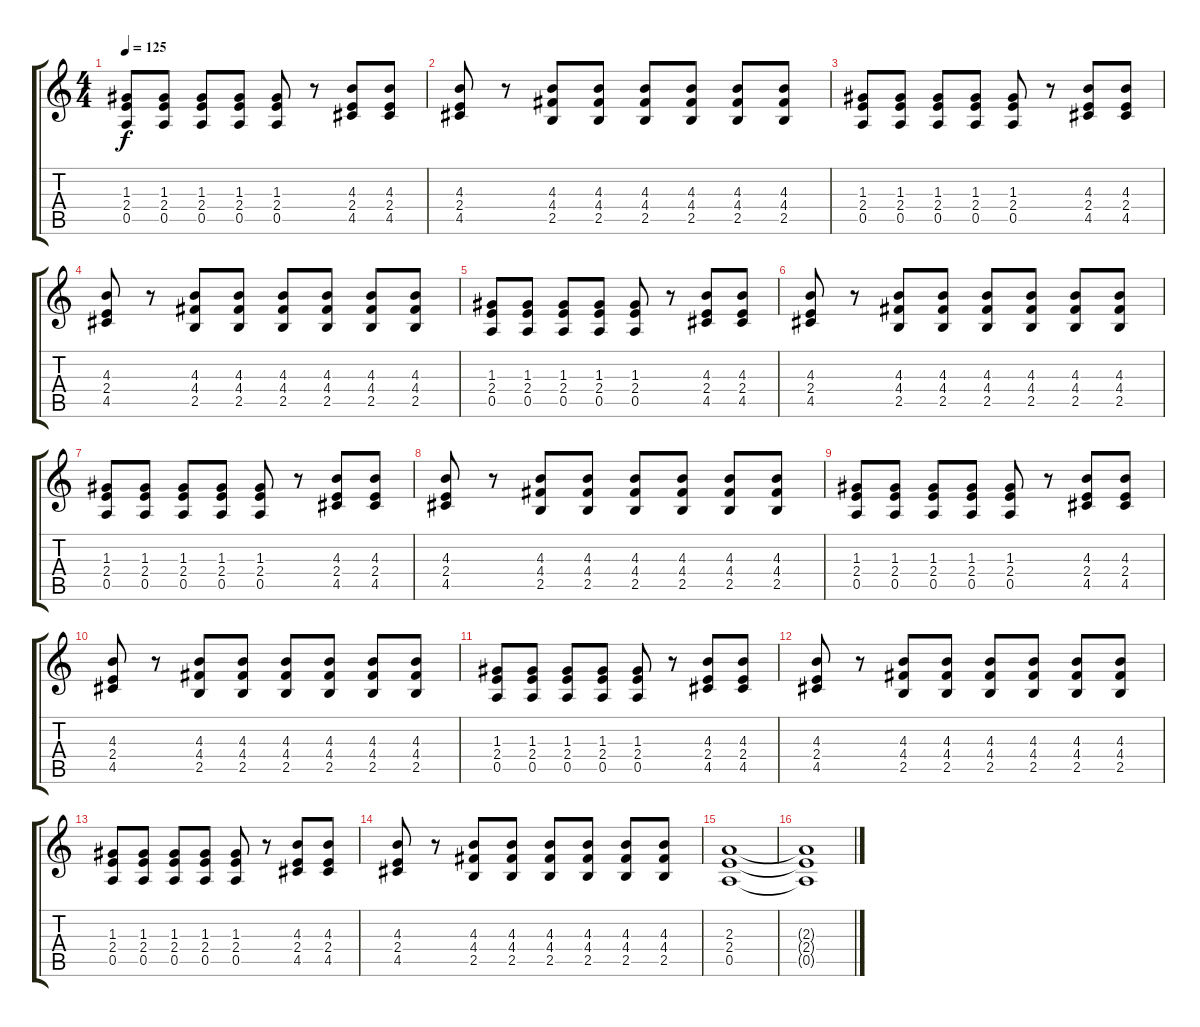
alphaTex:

\track "" {instrument distortionguitar}
\staff {score tabs}
\tuning (E4 B3 G3 D3 A2 E2) {hide}
\ts (4 4)
\tempo 125
\clef g2
\ks c
(1.3 2.4 0.5).8{dy f} (1.3 2.4 0.5).8 (1.3 2.4 0.5).8 (1.3 2.4 0.5).8 (1.3 2.4 0.5).8 r.8 (4.3 2.4 4.5).8 (4.3 2.4 4.5).8 |
(4.3 2.4 4.5).8 r.8 (4.3 4.4 2.5).8 (4.3 4.4 2.5).8 (4.3 4.4 2.5).8 (4.3 4.4 2.5).8 (4.3 4.4 2.5).8 (4.3 4.4 2.5).8 |
(1.3 2.4 0.5).8 (1.3 2.4 0.5).8 (1.3 2.4 0.5).8 (1.3 2.4 0.5).8 (1.3 2.4 0.5).8 r.8 (4.3 2.4 4.5).8 (4.3 2.4 4.5).8 |
(4.3 2.4 4.5).8 r.8 (4.3 4.4 2.5).8 (4.3 4.4 2.5).8 (4.3 4.4 2.5).8 (4.3 4.4 2.5).8 (4.3 4.4 2.5).8 (4.3 4.4 2.5).8 |
(1.3 2.4 0.5).8 (1.3 2.4 0.5).8 (1.3 2.4 0.5).8 (1.3 2.4 0.5).8 (1.3 2.4 0.5).8 r.8 (4.3 2.4 4.5).8 (4.3 2.4 4.5).8 |
(4.3 2.4 4.5).8 r.8 (4.3 4.4 2.5).8 (4.3 4.4 2.5).8 (4.3 4.4 2.5).8 (4.3 4.4 2.5).8 (4.3 4.4 2.5).8 (4.3 4.4 2.5).8 |
(1.3 2.4 0.5).8 (1.3 2.4 0.5).8 (1.3 2.4 0.5).8 (1.3 2.4 0.5).8 (1.3 2.4 0.5).8 r.8 (4.3 2.4 4.5).8 (4.3 2.4 4.5).8 |
(4.3 2.4 4.5).8 r.8 (4.3 4.4 2.5).8 (4.3 4.4 2.5).8 (4.3 4.4 2.5).8 (4.3 4.4 2.5).8 (4.3 4.4 2.5).8 (4.3 4.4 2.5).8 |
(1.3 2.4 0.5).8 (1.3 2.4 0.5).8 (1.3 2.4 0.5).8 (1.3 2.4 0.5).8 (1.3 2.4 0.5).8 r.8 (4.3 2.4 4.5).8 (4.3 2.4 4.5).8 |
(4.3 2.4 4.5).8 r.8 (4.3 4.4 2.5).8 (4.3 4.4 2.5).8 (4.3 4.4 2.5).8 (4.3 4.4 2.5).8 (4.3 4.4 2.5).8 (4.3 4.4 2.5).8 |
(1.3 2.4 0.5).8 (1.3 2.4 0.5).8 (1.3 2.4 0.5).8 (1.3 2.4 0.5).8 (1.3 2.4 0.5).8 r.8 (4.3 2.4 4.5).8 (4.3 2.4 4.5).8 |
(4.3 2.4 4.5).8 r.8 (4.3 4.4 2.5).8 (4.3 4.4 2.5).8 (4.3 4.4 2.5).8 (4.3 4.4 2.5).8 (4.3 4.4 2.5).8 (4.3 4.4 2.5).8 |
(1.3 2.4 0.5).8 (1.3 2.4 0.5).8 (1.3 2.4 0.5).8 (1.3 2.4 0.5).8 (1.3 2.4 0.5).8 r.8 (4.3 2.4 4.5).8 (4.3 2.4 4.5).8 |
(4.3 2.4 4.5).8 r.8 (4.3 4.4 2.5).8 (4.3 4.4 2.5).8 (4.3 4.4 2.5).8 (4.3 4.4 2.5).8 (4.3 4.4 2.5).8 (4.3 4.4 2.5).8 |
(2.3 2.4 0.5).1 |
(2.3{t} 2.4{t} 0.5{t}).1
